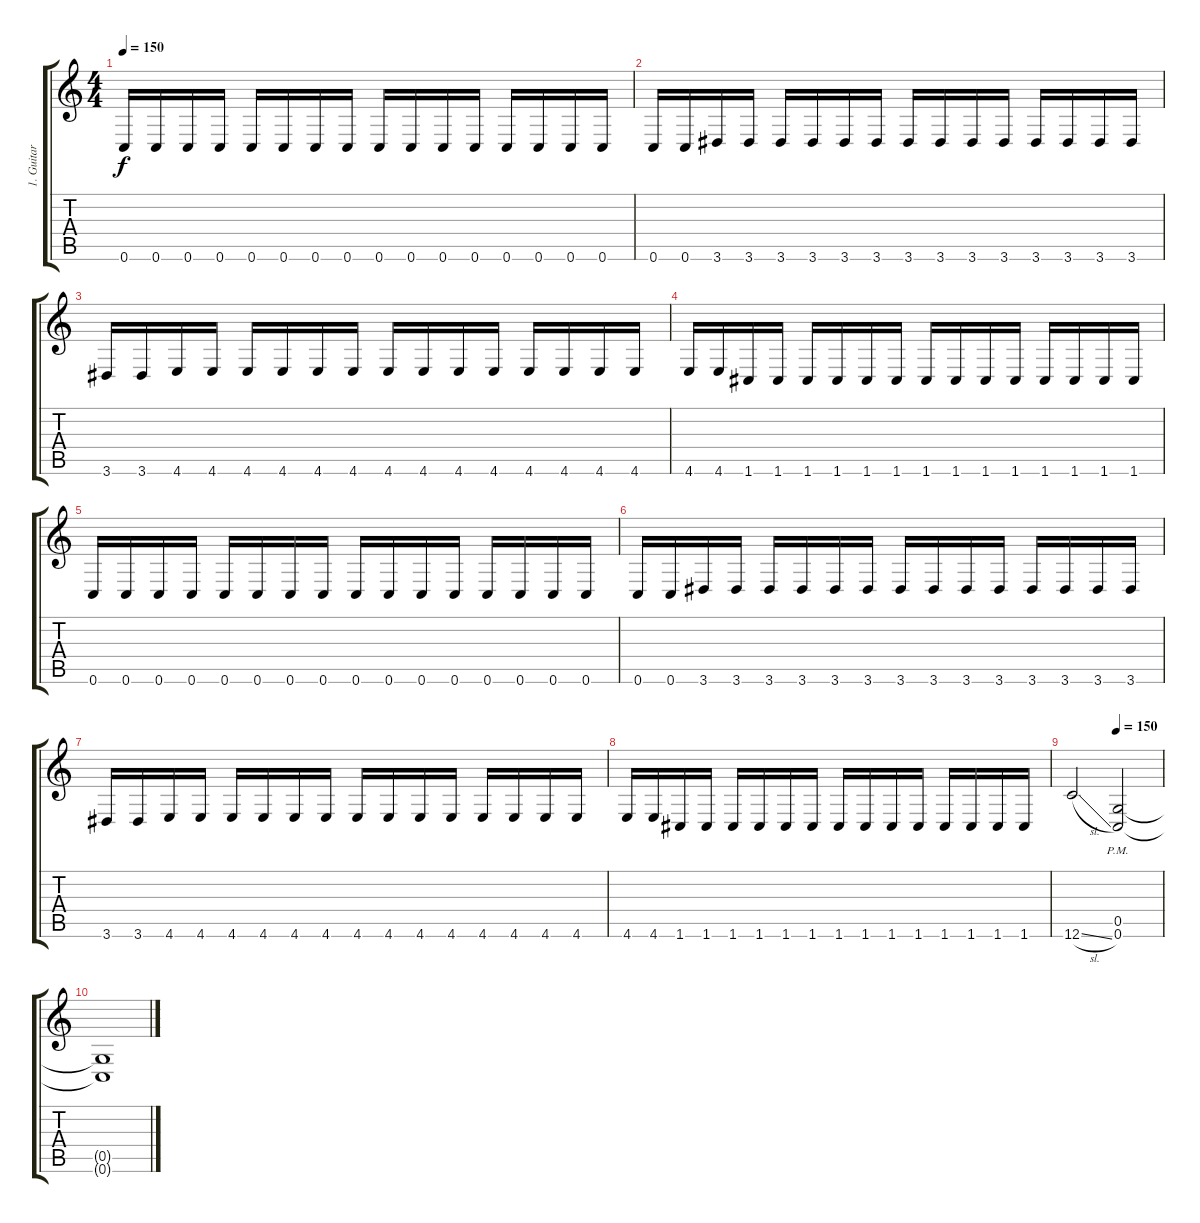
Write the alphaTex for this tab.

\track ("1. Guitar" "1. Guitar") {instrument distortionguitar}
\staff {score tabs}
\tuning (D4 A3 F3 C3 G2 C2) {hide}
\ts (4 4)
\tempo 150
\clef g2
\ks c
0.6.16{dy f} 0.6.16 0.6.16 0.6.16 0.6.16 0.6.16 0.6.16 0.6.16 0.6.16 0.6.16 0.6.16 0.6.16 0.6.16 0.6.16 0.6.16 0.6.16 |
0.6.16 0.6.16 3.6.16 3.6.16 3.6.16 3.6.16 3.6.16 3.6.16 3.6.16 3.6.16 3.6.16 3.6.16 3.6.16 3.6.16 3.6.16 3.6.16 |
3.6.16 3.6.16 4.6.16 4.6.16 4.6.16 4.6.16 4.6.16 4.6.16 4.6.16 4.6.16 4.6.16 4.6.16 4.6.16 4.6.16 4.6.16 4.6.16 |
4.6.16 4.6.16 1.6.16 1.6.16 1.6.16 1.6.16 1.6.16 1.6.16 1.6.16 1.6.16 1.6.16 1.6.16 1.6.16 1.6.16 1.6.16 1.6.16 |
0.6.16 0.6.16 0.6.16 0.6.16 0.6.16 0.6.16 0.6.16 0.6.16 0.6.16 0.6.16 0.6.16 0.6.16 0.6.16 0.6.16 0.6.16 0.6.16 |
0.6.16 0.6.16 3.6.16 3.6.16 3.6.16 3.6.16 3.6.16 3.6.16 3.6.16 3.6.16 3.6.16 3.6.16 3.6.16 3.6.16 3.6.16 3.6.16 |
3.6.16 3.6.16 4.6.16 4.6.16 4.6.16 4.6.16 4.6.16 4.6.16 4.6.16 4.6.16 4.6.16 4.6.16 4.6.16 4.6.16 4.6.16 4.6.16 |
4.6.16 4.6.16 1.6.16 1.6.16 1.6.16 1.6.16 1.6.16 1.6.16 1.6.16 1.6.16 1.6.16 1.6.16 1.6.16 1.6.16 1.6.16 1.6.16 |
\tempo (150 0.5)
12.6{sl}.2 (0.5{pm} 0.6{pm}).2 |
(0.5{t} 0.6{t}).1
